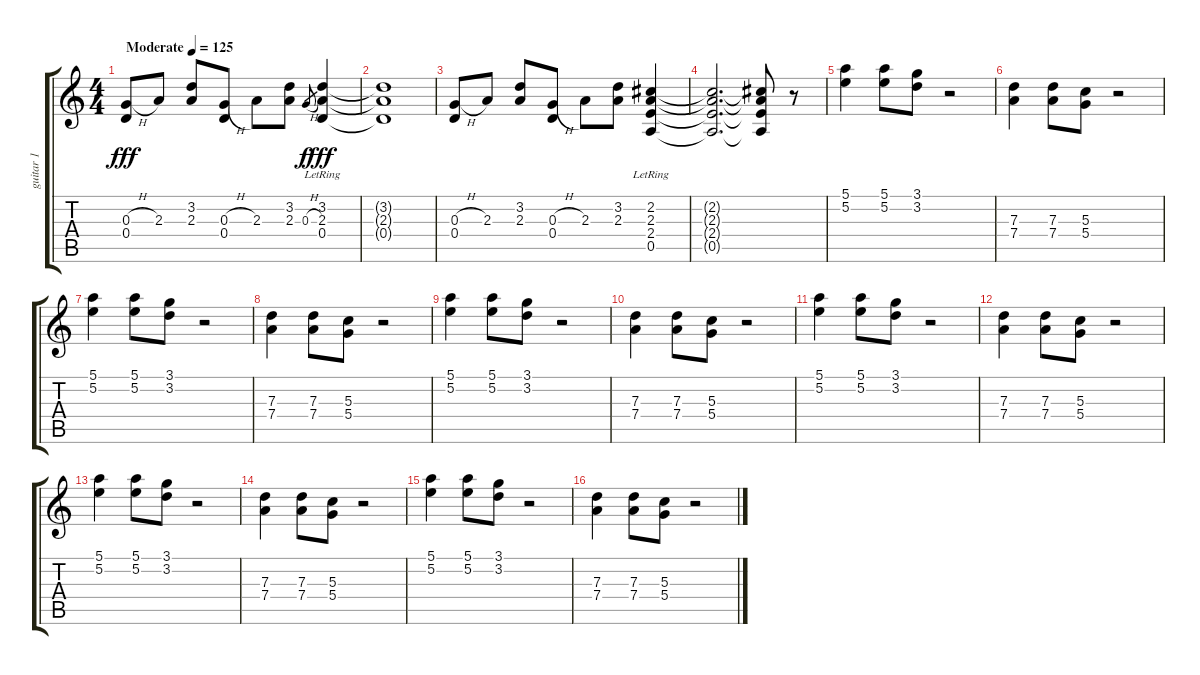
\track ("guitar 1" "guitar 1") {instrument overdrivenguitar}
\staff {score tabs}
\tuning (E4 B3 G3 D3 A2 E2) {hide}
\ts (4 4)
\tempo (125 "Moderate")
\clef g2
\ks c
(0.3{h} 0.4).8{dy fff instrument overdrivenguitar} 2.3.8 (3.2 2.3).8 (0.3{h} 0.4).8 2.3.8 (3.2 2.3).8 0.3{h}.8{gr dy f} (3.2 2.3{lr} 0.4).4{dy fff} |
(3.2{t} 2.3{t} 0.4{t}).1 |
(0.3{h} 0.4).8 2.3.8 (3.2 2.3).8 (0.3{h} 0.4).8 2.3.8 (3.2 2.3).8 (2.2 2.3 2.4 0.5{lr}).4 |
(2.2{t} 2.3{t} 2.4{t} 0.5{t}).2{d} (2.2{t} 2.3{t} 2.4{t} 0.5{t}).8 r.8 |
(5.1 5.2).4 (5.1 5.2).8 (3.1 3.2).8 r.2 |
(7.3 7.4).4 (7.3 7.4).8 (5.3 5.4).8 r.2 |
(5.1 5.2).4 (5.1 5.2).8 (3.1 3.2).8 r.2 |
(7.3 7.4).4 (7.3 7.4).8 (5.3 5.4).8 r.2 |
(5.1 5.2).4 (5.1 5.2).8 (3.1 3.2).8 r.2 |
(7.3 7.4).4 (7.3 7.4).8 (5.3 5.4).8 r.2 |
(5.1 5.2).4 (5.1 5.2).8 (3.1 3.2).8 r.2 |
(7.3 7.4).4 (7.3 7.4).8 (5.3 5.4).8 r.2 |
(5.1 5.2).4 (5.1 5.2).8 (3.1 3.2).8 r.2 |
(7.3 7.4).4 (7.3 7.4).8 (5.3 5.4).8 r.2 |
(5.1 5.2).4 (5.1 5.2).8 (3.1 3.2).8 r.2 |
(7.3 7.4).4 (7.3 7.4).8 (5.3 5.4).8 r.2
